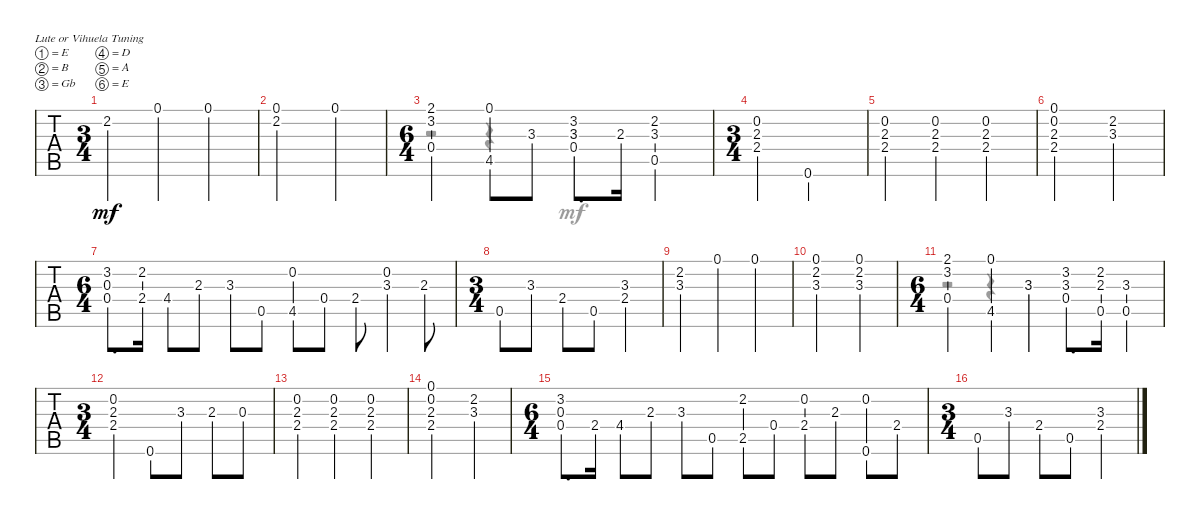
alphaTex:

\bracketExtendMode groupsimilarinstruments
\singleTrackTrackNamePolicy hidden
\multiTrackTrackNamePolicy hidden
\firstSystemTrackNameOrientation horizontal
\otherSystemsTrackNameOrientation horizontal
\track ("Nylon Guitar" "Nylon Guit") {instrument acousticguitarsteel}
\staff {tabs}
\tuning (E4 B3 Gb3 D3 A2 E2)
\voice
\ts (3 4)
\ac
\tempo (120 hide)
\clef g2
\scale
0.989467
\ks a
2.2.4{dy mf instrument acousticguitarsteel} 0.1.4 0.1.4 |
\scale
0.781281 (0.1 2.2).2 0.1.4 |
\ts (6 4)
\scale
1.2983 (2.1 3.2 0.4).2 (0.1 4.5).8 3.3.8 (3.2 3.3 0.4).8{d} 2.3.16 (2.2 0.5 3.3).2 |
\ts (3 4)
\scale
0.930643 (0.2 2.3 2.4).4 0.6.2 |
\scale
1.02894 (0.2 2.3 2.4).4 (0.2 2.4 2.3).4 (0.2 2.3 2.4).4 |
\scale
0.754326 (0.1 2.4 2.3 0.2).2 (2.2 3.3).4 |
\ts (6 4)
\scale
1.26092 (3.2 0.4 0.3).8{d} (2.2 2.4).16 4.4.8 2.3.8 3.3.8 0.5.8 (4.5 0.2).8 0.4.8 2.4.8 (3.3 0.2).4 2.3.8 |
\ts (3 4)
\scale
0.955864 0.5.8 3.3.8 2.4.8 0.5.8 (3.3 2.4).4 |
\scale
1.13241 (2.2 3.3).4 0.1.4 0.1.4 |
\scale
0.765843 (0.1 2.2 3.3).2 (0.1 3.3 2.2).4 |
\ts (6 4)
\scale
1.14613 (2.1 3.2 0.4).2 (0.1 4.5).4 3.3.4 (3.2 0.4 3.3).8{d} (2.2 0.5 2.3).16 (3.3 0.5).4 |
\ts (3 4)
\scale
0.955864 (0.2 2.3 2.4).4 0.6.8 3.3.8 2.3.8 0.3.8 |
\scale
0.99445 (0.2 2.3 2.4).4 (0.2 2.3 2.4).4 (0.2 2.3 2.4).4 |
\scale
0.748568 (0.1 2.4 2.3 0.2).2 (2.2 3.3).4 |
\ts (6 4)
\scale
1.30112 (3.2 0.3 0.4).8{d} 2.4.16 4.4.8 2.3.8 3.3.8 0.5.8 (2.5 2.2).8 0.4.8 (2.4 0.2).8 2.3.8 (0.6 0.2).8 2.4.8 |
\ts (3 4)
\scale
0.955864 0.5.8 3.3.8 2.4.8 0.5.8 (3.3 2.4).4
\voice
\clef g2
\ottava regular
\simile none
\scale
0.989467
\ks a
|
\scale
0.781281 |
\scale
1.2983 |
\scale
0.930643 |
\scale
1.02894 |
\scale
0.754326 |
\scale
1.26092 |
\scale
0.955864 |
\scale
1.13241 |
\scale
0.765843 |
\scale
1.14613 |
\scale
0.955864 |
\scale
0.99445 |
\scale
0.748568 |
\scale
1.30112 |
\scale
0.955864
\voice
\clef g2
\ottava regular
\simile none
\scale
0.989467
\ks a
|
\scale
0.781281 |
\scale
1.2983 |
\scale
0.930643 |
\scale
1.02894 |
\scale
0.754326 |
\scale
1.26092 |
\scale
0.955864 |
\scale
1.13241 |
\scale
0.765843 |
\scale
1.14613 |
\scale
0.955864 |
\scale
0.99445 |
\scale
0.748568 |
\scale
1.30112 |
\scale
0.955864
\voice
\clef g2
\ottava regular
\simile none
\scale
0.989467
\ks a
|
\scale
0.781281 |
\scale
1.2983 r.2 r.4 3.3.4 |
\scale
0.930643 |
\scale
1.02894 |
\scale
0.754326 |
\scale
1.26092 |
\scale
0.955864 |
\scale
1.13241 |
\scale
0.765843 |
\scale
1.14613 r.2 r.4 3.3.4 |
\scale
0.955864 |
\scale
0.99445 |
\scale
0.748568 |
\scale
1.30112 |
\scale
0.955864
